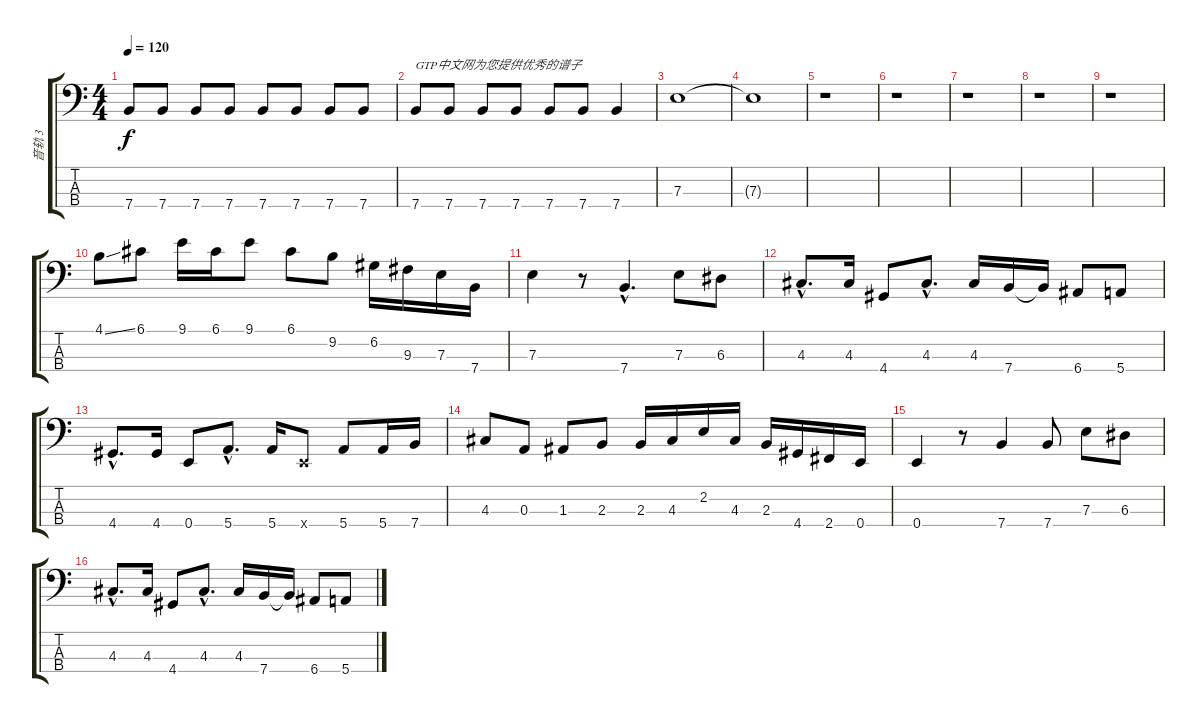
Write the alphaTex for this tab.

\track ("音轨 3" "音轨 3") {instrument electricbassfinger}
\staff {score tabs}
\tuning (G2 D2 A1 E1) {hide}
\ts (4 4)
\tempo 120
\clef f4
\ks c
7.4.8{dy f} 7.4.8 7.4.8 7.4.8 7.4.8 7.4.8 7.4.8 7.4.8 |
7.4.8{txt "GTP中文网为您提供优秀的谱子"} 7.4.8 7.4.8 7.4.8 7.4.8 7.4.8 7.4.4 |
7.3.1 |
7.3{t}.1 |
r.1 |
r.1 |
r.1 |
r.1 |
r.1 |
4.1{ss}.8 6.1.8 9.1.16 6.1.16 9.1.8 6.1.8 9.2.8 6.2.16 9.3.16 7.3.16 7.4.16 |
7.3.4 r.8 7.4{hac}.4{d} 7.3.8 6.3.8 |
4.3{hac}.8{d} 4.3.16 4.4.8 4.3{hac}.8{d} 4.3.16 7.4.16 7.4{t}.16 6.4.8 5.4.8 |
4.4{hac}.8{d} 4.4.16 0.4.8 5.4{hac}.8{d} 5.4.16 0.4{x}.8 5.4.8 5.4.16 7.4.16 |
4.3.8 0.3.8 1.3.8 2.3.8 2.3.16 4.3.16 2.2.16 4.3.16 2.3.16 4.4.16 2.4.16 0.4.16 |
0.4.4 r.8 7.4.4 7.4.8 7.3.8 6.3.8 |
4.3{hac}.8{d} 4.3.16 4.4.8 4.3{hac}.8{d} 4.3.16 7.4.16 7.4{t}.16 6.4.8 5.4.8
